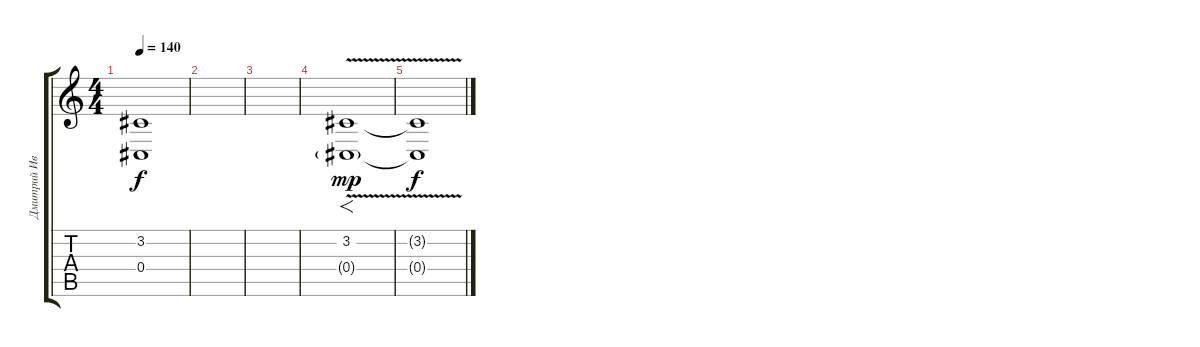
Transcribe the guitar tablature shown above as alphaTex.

\track ("Дмитрий Иванов" "Дмитрий Ив") {instrument synthvoice}
\staff {score tabs}
\tuning (Eb4 Bb3 Gb3 Db3 Ab2 Eb2) {hide}
\ts (4 4)
\tempo 140
\clef g2
\ks c
(3.2{t} 0.4{t}).1{dy f} |
|
|
(3.2{v} 0.4{g}).1{f dy mp} |
(3.2{t} 0.4{t}).1{dy f}
